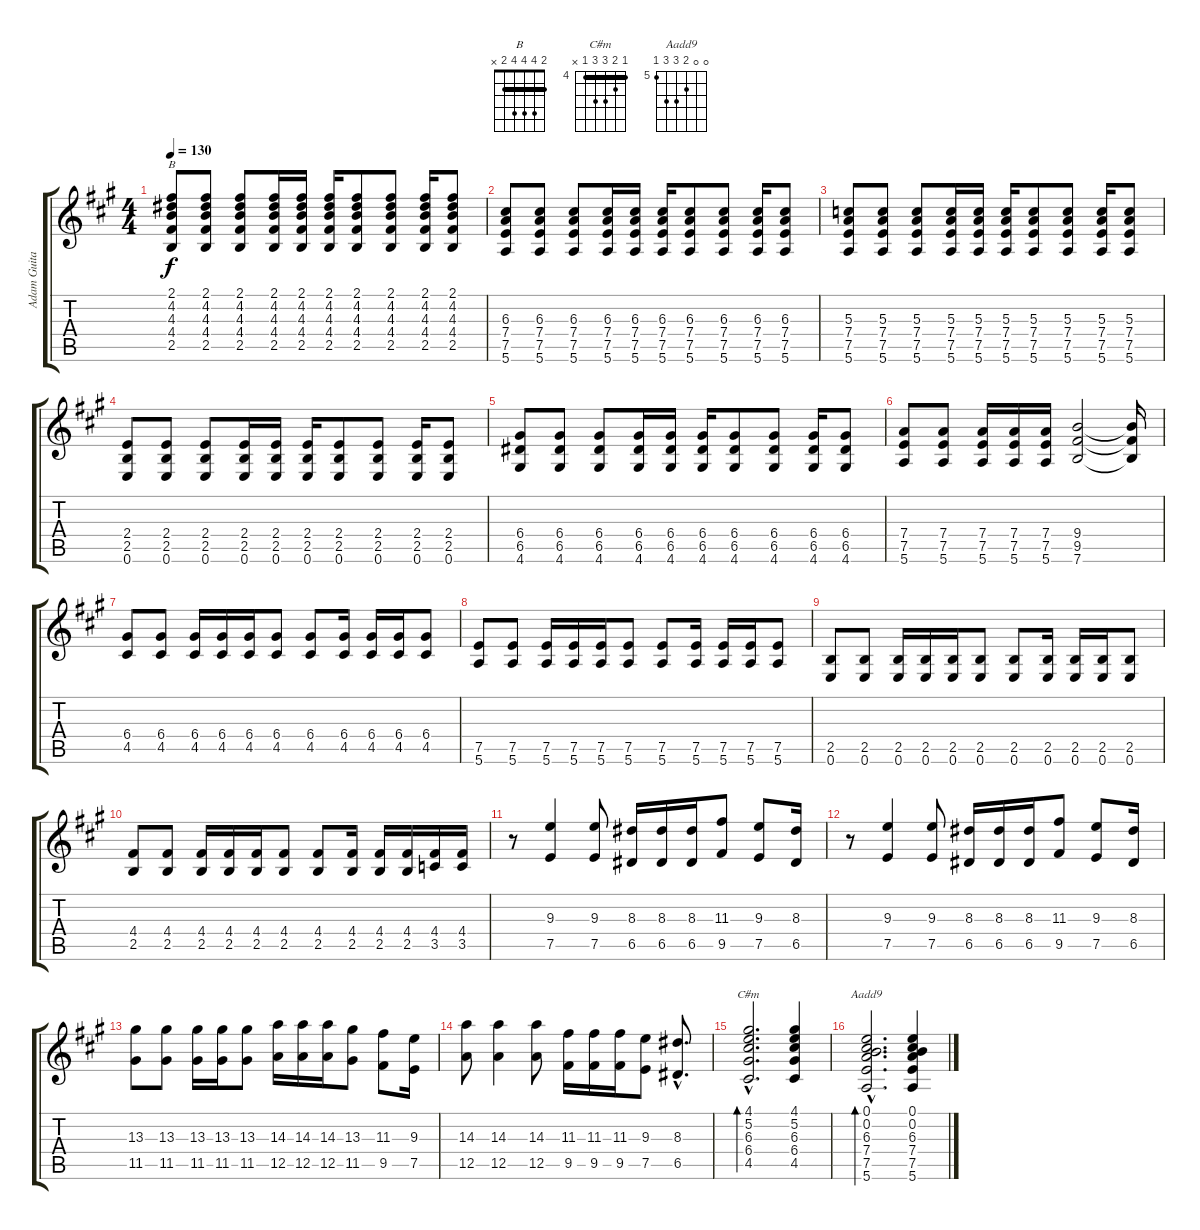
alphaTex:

\track ("Adam Guitar" "Adam Guita") {instrument distortionguitar}
\staff {score tabs}
\tuning (E4 B3 G3 D3 A2 E2) {hide}
\chord ("B" 2 4 4 4 2 x) {barre 2}
\chord ("C#m" 4 5 6 6 4 x) {firstfret 4 barre 4}
\chord ("Aadd9" 0 0 6 7 7 5) {firstfret 5}
\ts (4 4)
\tempo 130
\clef g2
\ks a
(2.1 4.2 4.3 4.4 2.5).8{ch "B" dy f} (2.1 4.2 4.3 4.4 2.5).8 (2.1 4.2 4.3 4.4 2.5).8 (2.1 4.2 4.3 4.4 2.5).16 (2.1 4.2 4.3 4.4 2.5).16 (2.1 4.2 4.3 4.4 2.5).16 (2.1 4.2 4.3 4.4 2.5).8 (2.1 4.2 4.3 4.4 2.5).8 (2.1 4.2 4.3 4.4 2.5).16 (2.1 4.2 4.3 4.4 2.5).8 |
(6.3 7.4 7.5 5.6).8{volume 13 instrument distortionguitar} (6.3 7.4 7.5 5.6).8 (6.3 7.4 7.5 5.6).8 (6.3 7.4 7.5 5.6).16 (6.3 7.4 7.5 5.6).16 (6.3 7.4 7.5 5.6).16 (6.3 7.4 7.5 5.6).8 (6.3 7.4 7.5 5.6).8 (6.3 7.4 7.5 5.6).16 (6.3 7.4 7.5 5.6).8 |
(5.3 7.4 7.5 5.6).8 (5.3 7.4 7.5 5.6).8 (5.3 7.4 7.5 5.6).8 (5.3 7.4 7.5 5.6).16 (5.3 7.4 7.5 5.6).16 (5.3 7.4 7.5 5.6).16 (5.3 7.4 7.5 5.6).8 (5.3 7.4 7.5 5.6).8 (5.3 7.4 7.5 5.6).16 (5.3 7.4 7.5 5.6).8 |
(2.4 2.5 0.6).8 (2.4 2.5 0.6).8 (2.4 2.5 0.6).8 (2.4 2.5 0.6).16 (2.4 2.5 0.6).16 (2.4 2.5 0.6).16 (2.4 2.5 0.6).8 (2.4 2.5 0.6).8 (2.4 2.5 0.6).16 (2.4 2.5 0.6).8 |
(6.4 6.5 4.6).8 (6.4 6.5 4.6).8 (6.4 6.5 4.6).8 (6.4 6.5 4.6).16 (6.4 6.5 4.6).16 (6.4 6.5 4.6).16 (6.4 6.5 4.6).8 (6.4 6.5 4.6).8 (6.4 6.5 4.6).16 (6.4 6.5 4.6).8 |
(7.4 7.5 5.6).8 (7.4 7.5 5.6).8 (7.4 7.5 5.6).16 (7.4 7.5 5.6).16 (7.4 7.5 5.6).16 (9.4 9.5 7.6).2 (9.4{t} 9.5{t} 7.6{t}).16 |
(6.4 4.5).8 (6.4 4.5).8 (6.4 4.5).16 (6.4 4.5).16 (6.4 4.5).16 (6.4 4.5).8 (6.4 4.5).8 (6.4 4.5).16 (6.4 4.5).16 (6.4 4.5).16 (6.4 4.5).8 |
(7.5 5.6).8 (7.5 5.6).8 (7.5 5.6).16 (7.5 5.6).16 (7.5 5.6).16 (7.5 5.6).8 (7.5 5.6).8 (7.5 5.6).16 (7.5 5.6).16 (7.5 5.6).16 (7.5 5.6).8 |
(2.5 0.6).8 (2.5 0.6).8 (2.5 0.6).16 (2.5 0.6).16 (2.5 0.6).16 (2.5 0.6).8 (2.5 0.6).8 (2.5 0.6).16 (2.5 0.6).16 (2.5 0.6).16 (2.5 0.6).8 |
(4.4 2.5).8 (4.4 2.5).8 (4.4 2.5).16 (4.4 2.5).16 (4.4 2.5).16 (4.4 2.5).8 (4.4 2.5).8 (4.4 2.5).16 (4.4 2.5).16 (4.4 2.5).16 (4.4 3.5).16 (4.4 3.5).16 |
r.8 (9.3 7.5).4 (9.3 7.5).8 (8.3 6.5).16 (8.3 6.5).16 (8.3 6.5).16 (11.3 9.5).8 (9.3 7.5).8 (8.3 6.5).16 |
r.8 (9.3 7.5).4 (9.3 7.5).8 (8.3 6.5).16 (8.3 6.5).16 (8.3 6.5).16 (11.3 9.5).8 (9.3 7.5).8 (8.3 6.5).16 |
(13.3 11.5).8 (13.3 11.5).8 (13.3 11.5).16 (13.3 11.5).16 (13.3 11.5).8 (14.3 12.5).16 (14.3 12.5).16 (14.3 12.5).16 (13.3 11.5).8 (11.3 9.5).8 (9.3 7.5).16 |
(14.3 12.5).8 (14.3 12.5).4 (14.3 12.5).8 (11.3 9.5).16 (11.3 9.5).16 (11.3 9.5).16 (9.3 7.5).8 (8.3 6.5{hac}).8{d} |
(4.1{hac} 5.2{hac} 6.3{hac} 6.4{hac} 4.5{hac}).2{d bd 120 ch "C#m" volume 12 instrument electricguitarmuted} (4.1 5.2 6.3 6.4 4.5).4 |
(0.1{hac} 0.2{hac} 6.3{hac} 7.4{hac} 7.5{hac} 5.6{hac}).2{d bd 120 ch "Aadd9"} (0.1 0.2 6.3 7.4 7.5 5.6).4
